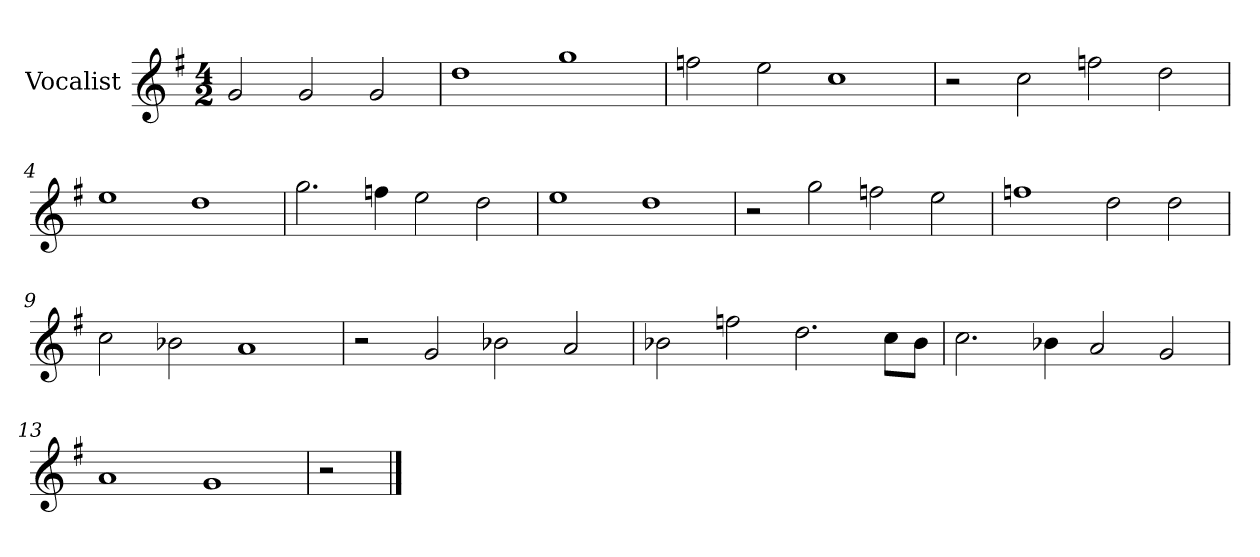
**kern
*part1
*staff1
*I"Vocalist
*k[f#]
*G:
*M4/2
=
2g
2g
2g
=1
1dd
1gg
=2
2ffn
2ee
1cc
=3
2r
2cc
2ffn
2dd
=4
1ee
1dd
=5
2.gg
4ffn
2ee
2dd
=6
1ee
1dd
=7
2r
2gg
2ffn
2ee
=8
1ffn
2dd
2dd
=9
2cc
2b-X
1a
=10
2r
2g
2b-X
2a
=11
2b-X
2ffn
2.dd
8ccL
8b-J
=12
2.cc
4b-X
2a
2g
=13
1a
1g
=14
2r
==
*-
